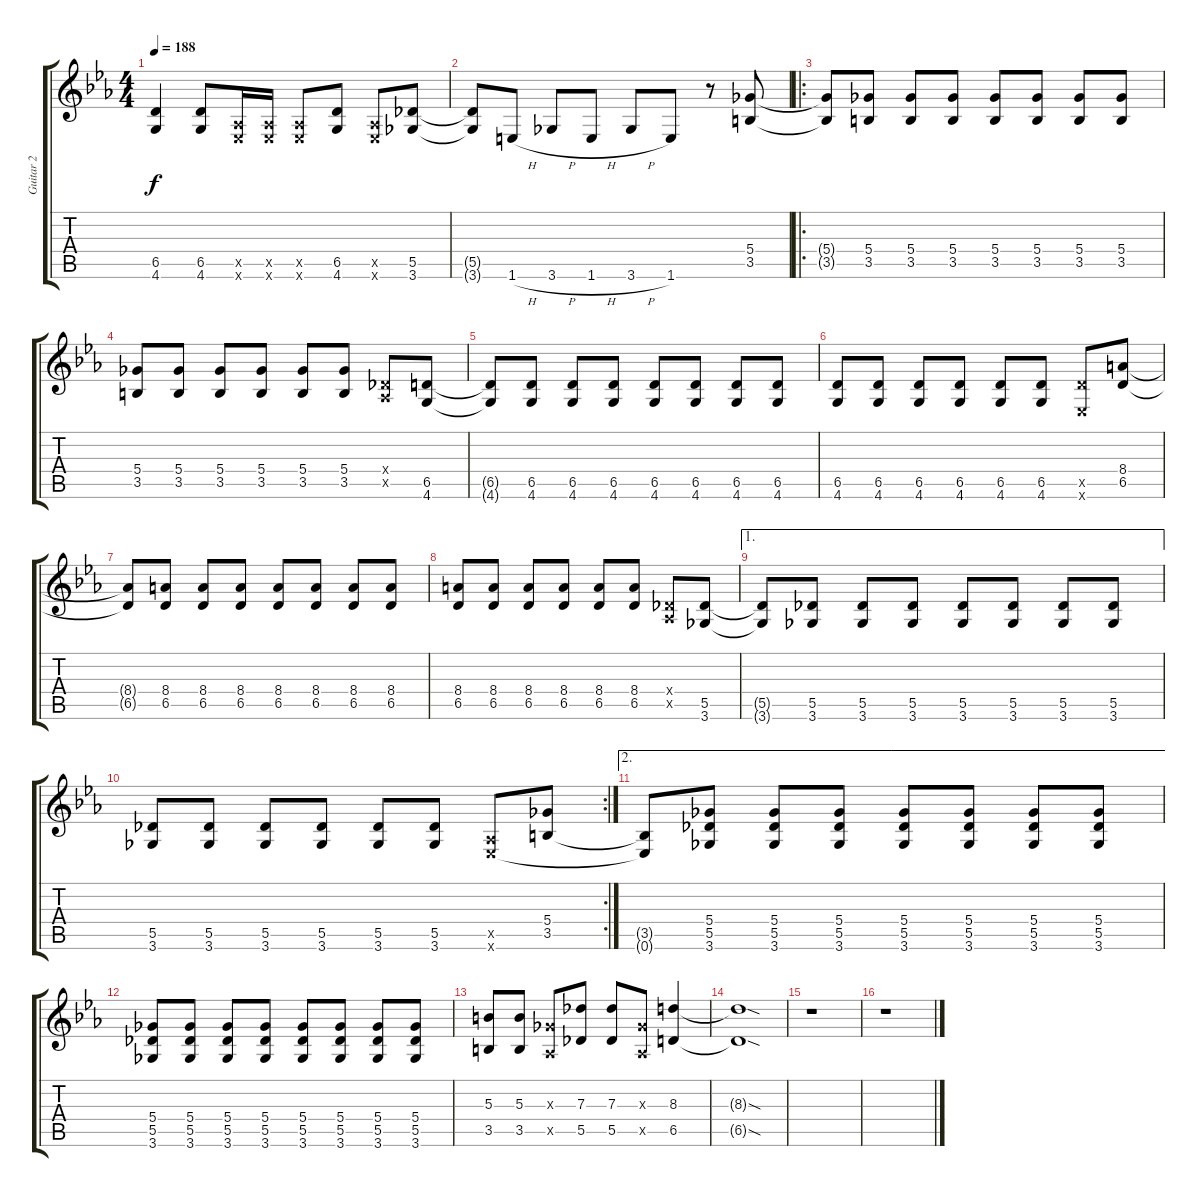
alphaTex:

\track ("Guitar 2" "Guitar 2") {instrument overdrivenguitar}
\staff {score tabs}
\tuning (Eb4 Bb3 Gb3 Db3 Ab2 Eb2) {hide}
\ts (4 4)
\tempo 188
\clef g2
\ks eb
(6.5{t} 4.6{t}).4{dy f} (6.5 4.6).8 (0.5{x} 0.6{x}).16 (0.5{x} 0.6{x}).16 (0.5{x} 0.6{x}).8 (6.5 4.6).8 (0.5{x} 0.6{x}).8 (5.5 3.6).8 |
(5.5{t} 3.6{t}).8 1.6{h}.8 3.6{h}.8 1.6{h}.8 3.6{h}.8 1.6.8 r.8 (5.4 3.5).8 |
\ro
(5.4{t} 3.5{t}).8 (5.4 3.5).8 (5.4 3.5).8 (5.4 3.5).8 (5.4 3.5).8 (5.4 3.5).8 (5.4 3.5).8 (5.4 3.5).8 |
(5.4 3.5).8 (5.4 3.5).8 (5.4 3.5).8 (5.4 3.5).8 (5.4 3.5).8 (5.4 3.5).8 (0.4{x} 0.5{x}).8 (6.5 4.6).8 |
(6.5{t} 4.6{t}).8 (6.5 4.6).8 (6.5 4.6).8 (6.5 4.6).8 (6.5 4.6).8 (6.5 4.6).8 (6.5 4.6).8 (6.5 4.6).8 |
(6.5 4.6).8 (6.5 4.6).8 (6.5 4.6).8 (6.5 4.6).8 (6.5 4.6).8 (6.5 4.6).8 (6.5{x} 0.6{x}).8 (8.4 6.5).8 |
(8.4{t} 6.5{t}).8 (8.4 6.5).8 (8.4 6.5).8 (8.4 6.5).8 (8.4 6.5).8 (8.4 6.5).8 (8.4 6.5).8 (8.4 6.5).8 |
(8.4 6.5).8 (8.4 6.5).8 (8.4 6.5).8 (8.4 6.5).8 (8.4 6.5).8 (8.4 6.5).8 (0.4{x} 0.5{x}).8 (5.5 3.6).8 |
\ae 1
(5.5{t} 3.6{t}).8 (5.5 3.6).8 (5.5 3.6).8 (5.5 3.6).8 (5.5 3.6).8 (5.5 3.6).8 (5.5 3.6).8 (5.5 3.6).8 |
\rc 2
(5.5 3.6).8 (5.5 3.6).8 (5.5 3.6).8 (5.5 3.6).8 (5.5 3.6).8 (5.5 3.6).8 (0.5{x} 0.6{x}).8 (5.4 3.5).8 |
\ae 2
(3.5{t} 0.6{t}).8 (5.4 5.5 3.6).8 (5.4 5.5 3.6).8 (5.4 5.5 3.6).8 (5.4 5.5 3.6).8 (5.4 5.5 3.6).8 (5.4 5.5 3.6).8 (5.4 5.5 3.6).8 |
(5.4 5.5 3.6).8 (5.4 5.5 3.6).8 (5.4 5.5 3.6).8 (5.4 5.5 3.6).8 (5.4 5.5 3.6).8 (5.4 5.5 3.6).8 (5.4 5.5 3.6).8 (5.4 5.5 3.6).8 |
(5.3 3.5).8 (5.3 3.5).8 (0.3{x} 0.5{x}).8 (7.3 5.5).8 (7.3 5.5).8 (0.3{x} 0.5{x}).8 (8.3 6.5).4 |
(8.3{sod t} 6.5{sod t}).1 |
r.1 |
r.1
